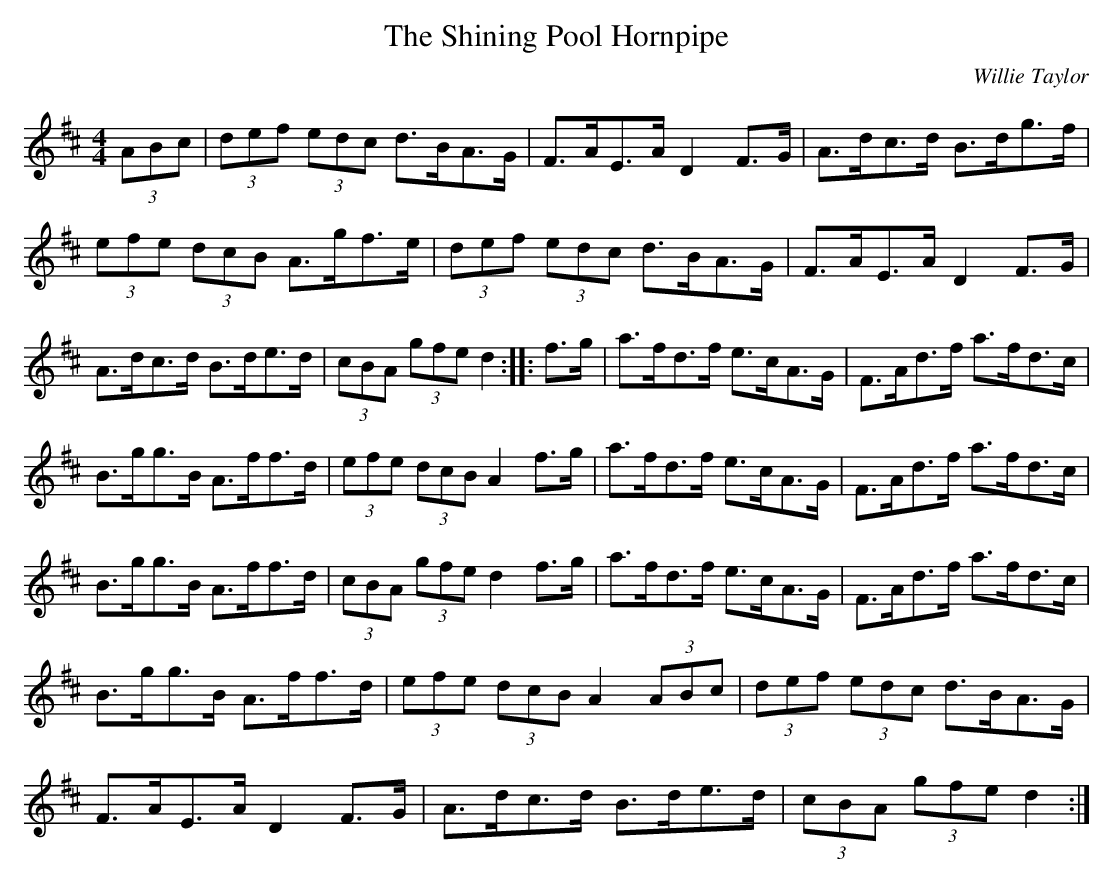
X:1
T: Shining Pool Hornpipe, The
M:4/4
L:1/8
C:Willie Taylor
K:D
(3ABc|(3def (3edc d>BA>G|F>AE>AD2  F>G| A>dc>d B>dg>f|
(3efe (3dcB A>gf>e| (3def (3edc d>BA>G|F>AE>AD2  F>G|
A>dc>d B>de>d|(3cBA (3gfed2 ::f>g| a>fd>f e>cA>G|F>Ad>f a>fd>c|
B>gg>B A>ff>d|(3efe (3dcB A2  f>g| a>fd>f e>cA>G|F>Ad>f a>fd>c|
B>gg>B A>ff>d|(3cBA (3gfe d2  f>g| a>fd>f e>cA>G|F>Ad>f a>fd>c|
B>gg>B A>ff>d|(3efe (3dcB A2  (3ABc| (3def (3edc d>BA>G|
F>AE>AD2  F>G| A>dc>d B>de>d|(3cBA (3gfe d2 :|
